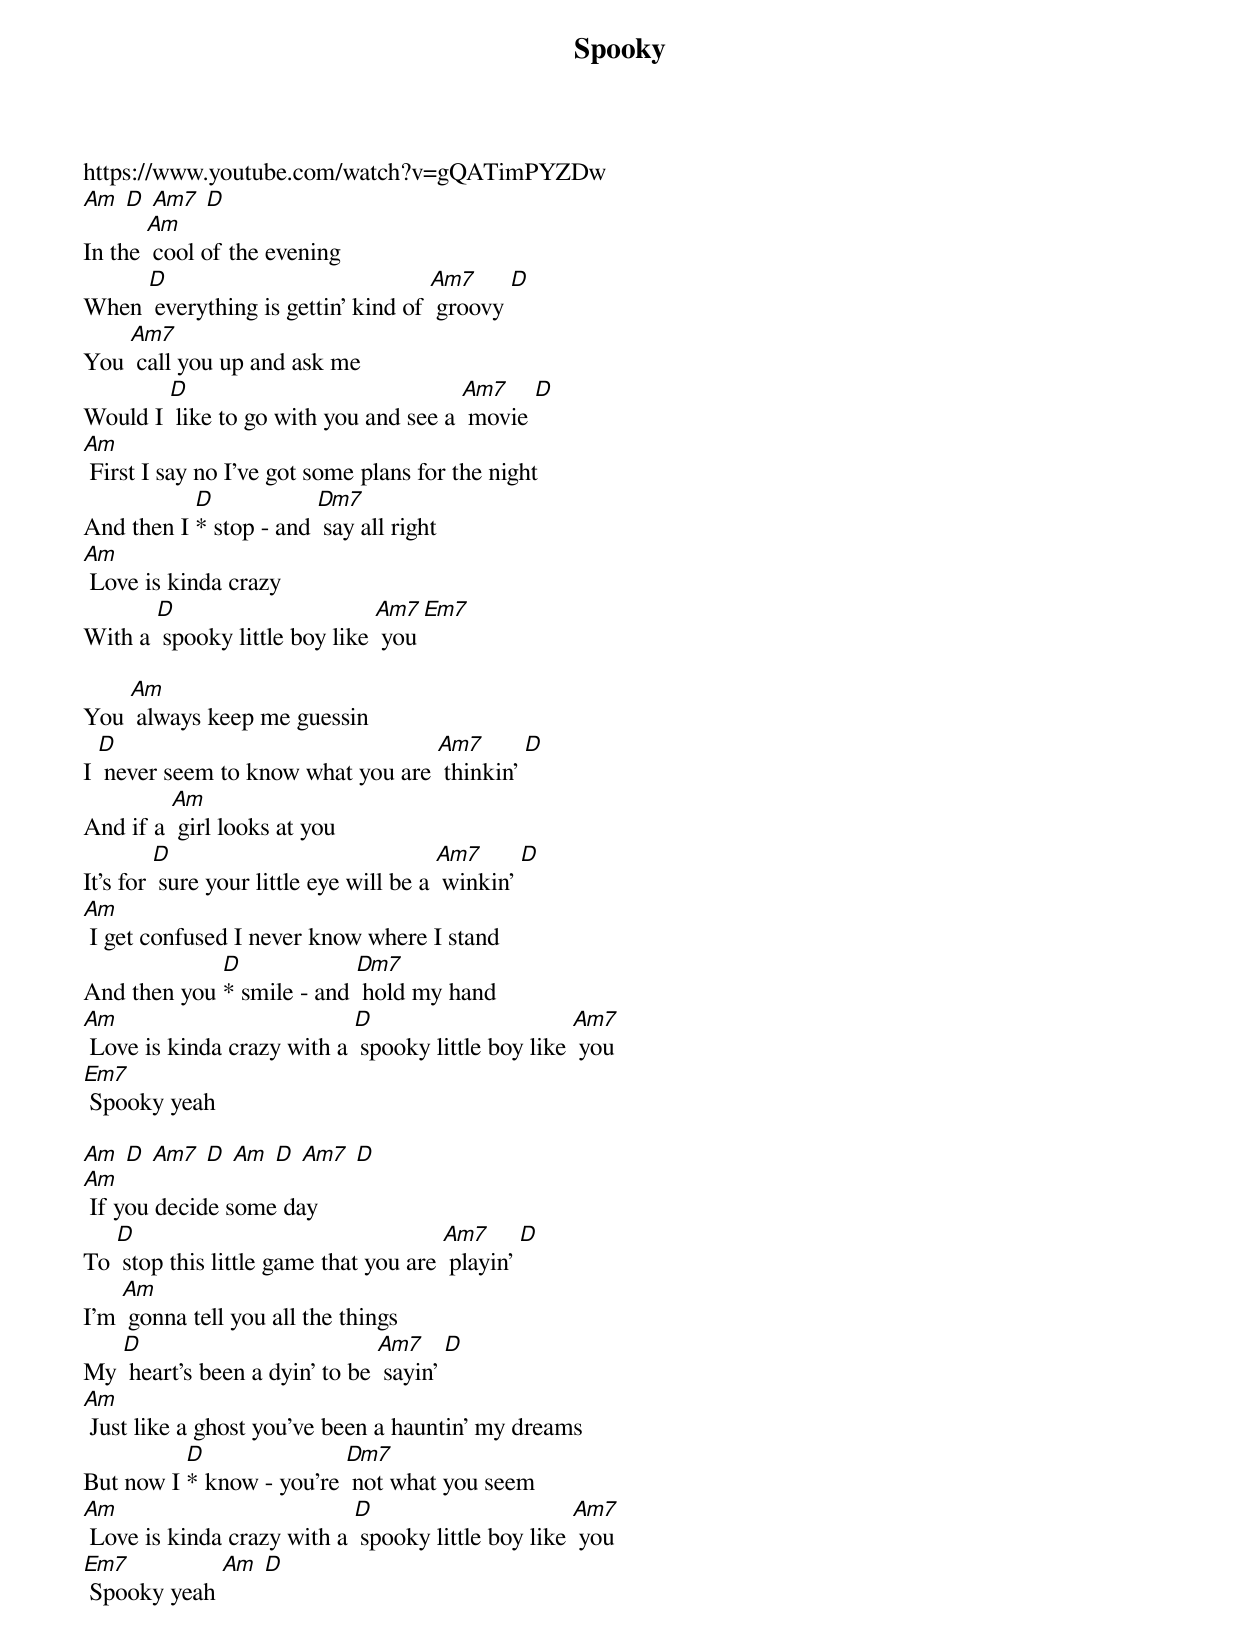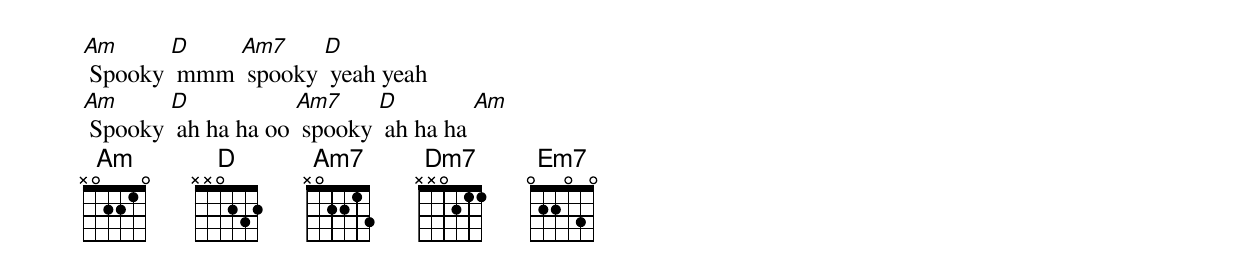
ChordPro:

{t: Spooky}
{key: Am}
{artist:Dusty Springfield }
https://www.youtube.com/watch?v=gQATimPYZDw
{c: }
[Am] [D] [Am7] [D]
In the [Am] cool of the evening
When [D] everything is gettin’ kind of [Am7] groovy [D]
You [Am7] call you up and ask me
Would I [D] like to go with you and see a [Am7] movie [D]
[Am] First I say no I've got some plans for the night
And then I [D]* stop - and [Dm7] say all right
[Am] Love is kinda crazy
With a [D] spooky little boy like [Am7] you [Em7]

You [Am] always keep me guessin
I [D] never seem to know what you are [Am7] thinkin’ [D]
And if a [Am] girl looks at you
It's for [D] sure your little eye will be a [Am7] winkin’ [D]
[Am] I get confused I never know where I stand
And then you [D]* smile - and [Dm7] hold my hand
[Am] Love is kinda crazy with a [D] spooky little boy like [Am7] you
[Em7] Spooky yeah

[Am] [D] [Am7] [D] [Am] [D] [Am7] [D]
[Am] If you decide some day
To [D] stop this little game that you are [Am7] playin’ [D]
I'm [Am] gonna tell you all the things
My [D] heart's been a dyin’ to be [Am7] sayin’ [D]
[Am] Just like a ghost you've been a hauntin’ my dreams
But now I [D]* know - you’re [Dm7] not what you seem
[Am] Love is kinda crazy with a [D] spooky little boy like [Am7] you
[Em7] Spooky yeah [Am] [D]

[Am] Spooky [D] mmm [Am7] spooky [D] yeah yeah
[Am] Spooky [D] ah ha ha oo [Am7] spooky [D] ah ha ha [Am]
